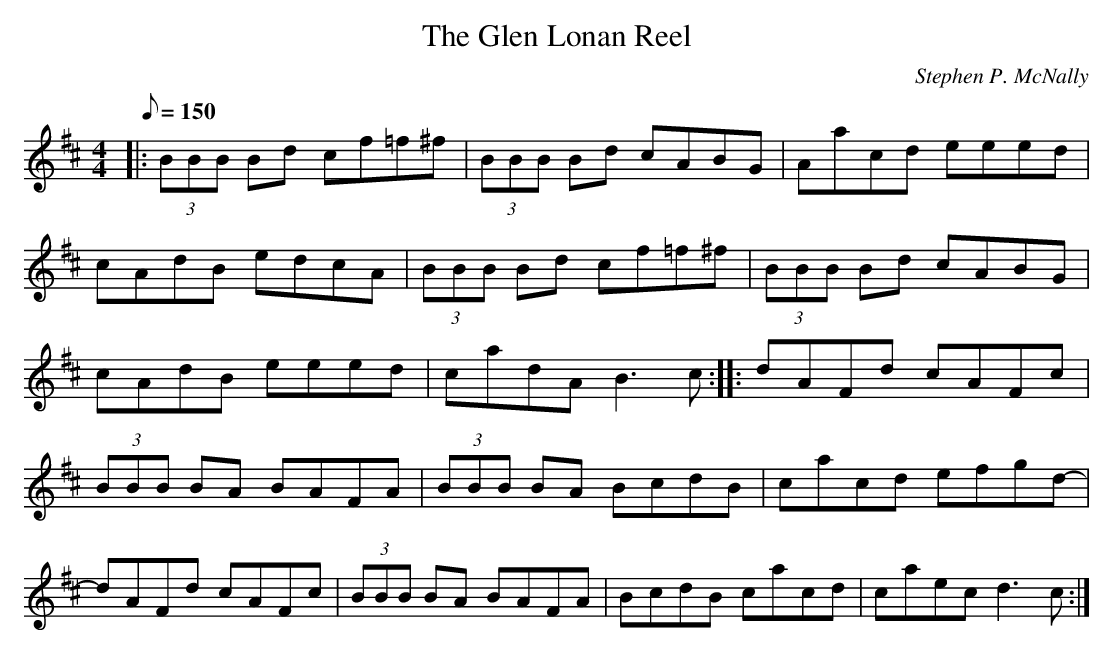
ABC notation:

X:1
T:The Glen Lonan Reel
M:4/4
L:1/8
Q:150
C:Stephen P. McNally
K:D
|:(3BBB Bd cf=f^f|(3BBB Bd cABG|Aacd eeed|cAdB edcA|
(3BBB Bd cf=f^f|(3BBB Bd cABG|cAdB eeed|cadA B3 c:|
|:dAFd cAFc|(3BBB BA BAFA|(3BBB BA BcdB|cacd efgd-|
dAFd cAFc|(3BBB BA BAFA|BcdB cacd|caec d3 c:|!
